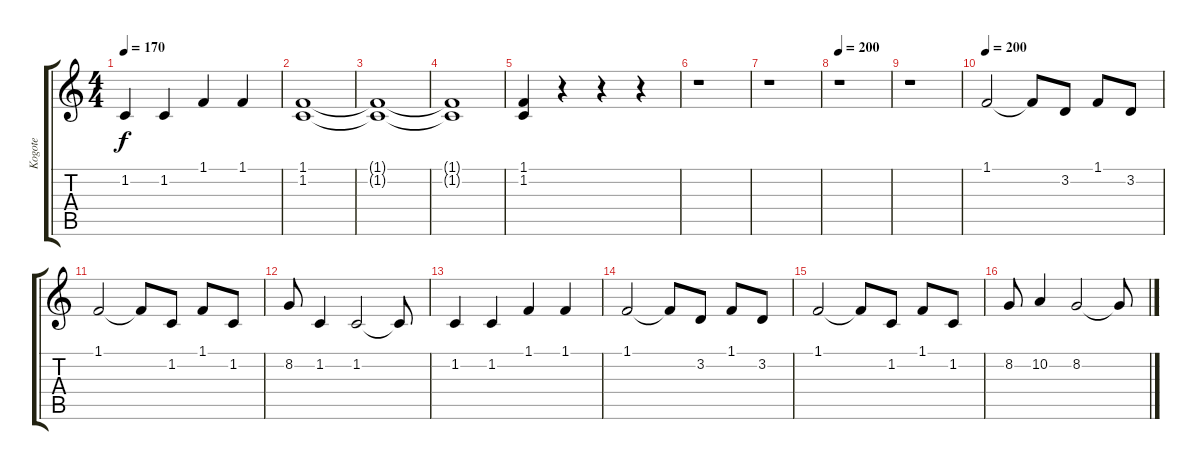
\track ("Kogote" "Kogote") {instrument brasssection}
\staff {score tabs}
\tuning (E4 B3 G3 D3 A2 E2) {hide}
\ts (4 4)
\tempo 170
\clef g2
\ks c
1.2.4{dy f} 1.2.4 1.1.4 1.1.4 |
(1.1 1.2).1 |
(1.1{t} 1.2{t}).1 |
(1.1{t} 1.2{t}).1 |
(1.1 1.2).4 r.4 r.4 r.4 |
r.1 |
r.1 |
\tempo 200
r.1 |
r.1 |
\tempo 200
1.1.2 1.1{t}.8 3.2.8 1.1.8 3.2.8 |
1.1.2 1.1{t}.8 1.2.8 1.1.8 1.2.8 |
8.2.8 1.2.4 1.2.2 1.2{t}.8 |
1.2.4 1.2.4 1.1.4 1.1.4 |
1.1.2 1.1{t}.8 3.2.8 1.1.8 3.2.8 |
1.1.2 1.1{t}.8 1.2.8 1.1.8 1.2.8 |
8.2.8 10.2.4 8.2.2 8.2{t}.8
